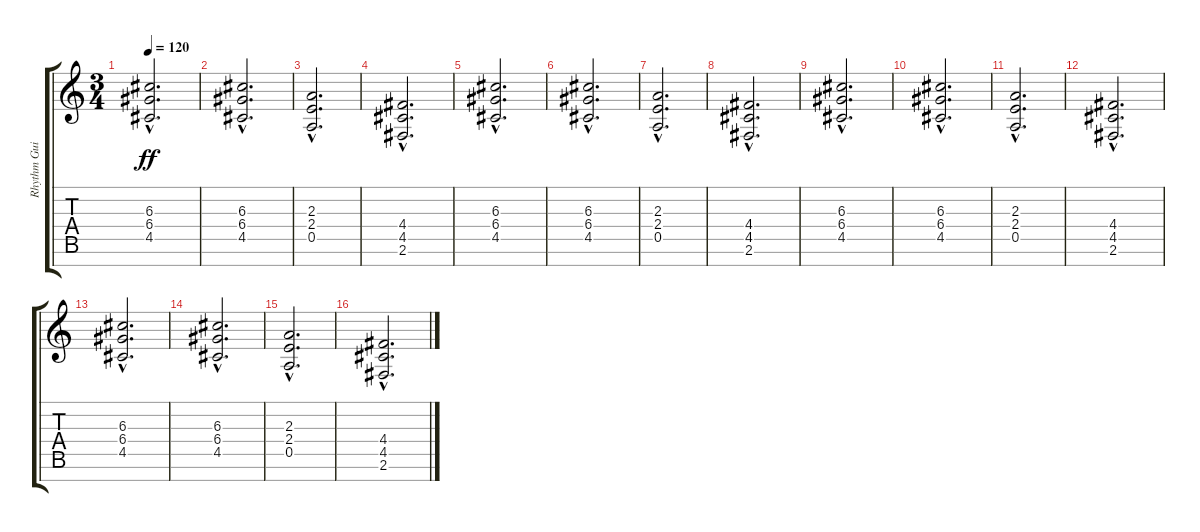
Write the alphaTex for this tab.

\track ("Rhythm Guitar I" "Rhythm Gui") {instrument overdrivenguitar}
\staff {score tabs}
\tuning (E4 B3 G3 D3 A2 E2 B1) {hide}
\ts (3 4)
\tempo 120
\clef g2
\ks c
(6.3{hac} 6.4{hac} 4.5{hac}).2{d dy ff} |
(6.3{hac} 6.4{hac} 4.5{hac}).2{d} |
(2.3{hac} 2.4{hac} 0.5{hac}).2{d} |
(4.4{hac} 4.5{hac} 2.6{hac}).2{d} |
(6.3{hac} 6.4{hac} 4.5{hac}).2{d} |
(6.3{hac} 6.4{hac} 4.5{hac}).2{d} |
(2.3{hac} 2.4{hac} 0.5{hac}).2{d} |
(4.4{hac} 4.5{hac} 2.6{hac}).2{d} |
(6.3{hac} 6.4{hac} 4.5{hac}).2{d} |
(6.3{hac} 6.4{hac} 4.5{hac}).2{d} |
(2.3{hac} 2.4{hac} 0.5{hac}).2{d} |
(4.4{hac} 4.5{hac} 2.6{hac}).2{d} |
(6.3{hac} 6.4{hac} 4.5{hac}).2{d} |
(6.3{hac} 6.4{hac} 4.5{hac}).2{d} |
(2.3{hac} 2.4{hac} 0.5{hac}).2{d} |
(4.4{hac} 4.5{hac} 2.6{hac}).2{d}
